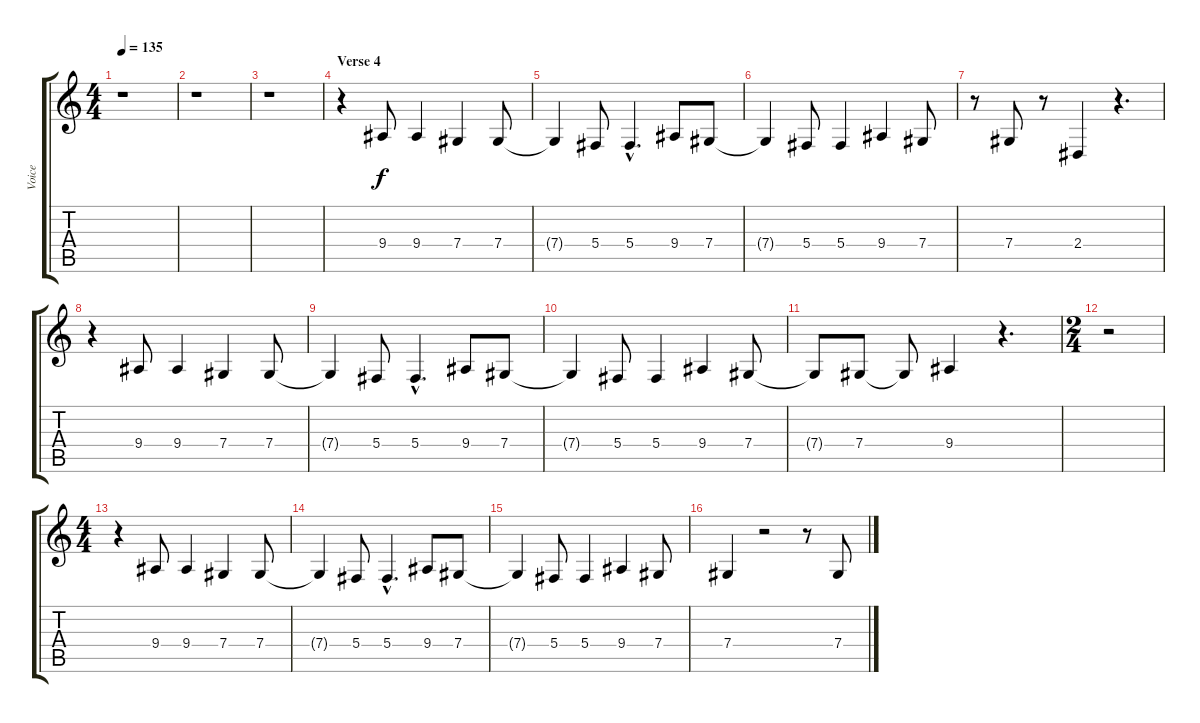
\track ("Voice" "Voice") {instrument bassoon}
\staff {score tabs}
\tuning (Eb4 Bb3 Gb3 Db3 Ab2 Eb2) {hide}
\ts (4 4)
\tempo 135
\clef g2
\ks c
r.1{dy f} |
r.1 |
r.1 |
\section ("" "Verse 4")
r.4 9.4.8 9.4.4 7.4.4 7.4.8 |
7.4{t}.4 5.4.8 5.4{hac}.4{d} 9.4.8 7.4.8 |
7.4{t}.4 5.4.8 5.4.4 9.4.4 7.4.8 |
r.8 7.4.8 r.8 2.4.4 r.4{d} |
r.4 9.4.8 9.4.4 7.4.4 7.4.8 |
7.4{t}.4 5.4.8 5.4{hac}.4{d} 9.4.8 7.4.8 |
7.4{t}.4 5.4.8 5.4.4 9.4.4 7.4.8 |
7.4{t}.8 7.4.8 7.4{t}.8 9.4.4 r.4{d} |
\ts (2 4)
r.2 |
\ts (4 4)
r.4 9.4.8 9.4.4 7.4.4 7.4.8 |
7.4{t}.4 5.4.8 5.4{hac}.4{d} 9.4.8 7.4.8 |
7.4{t}.4 5.4.8 5.4.4 9.4.4 7.4.8 |
7.4.4 r.2 r.8 7.4.8
